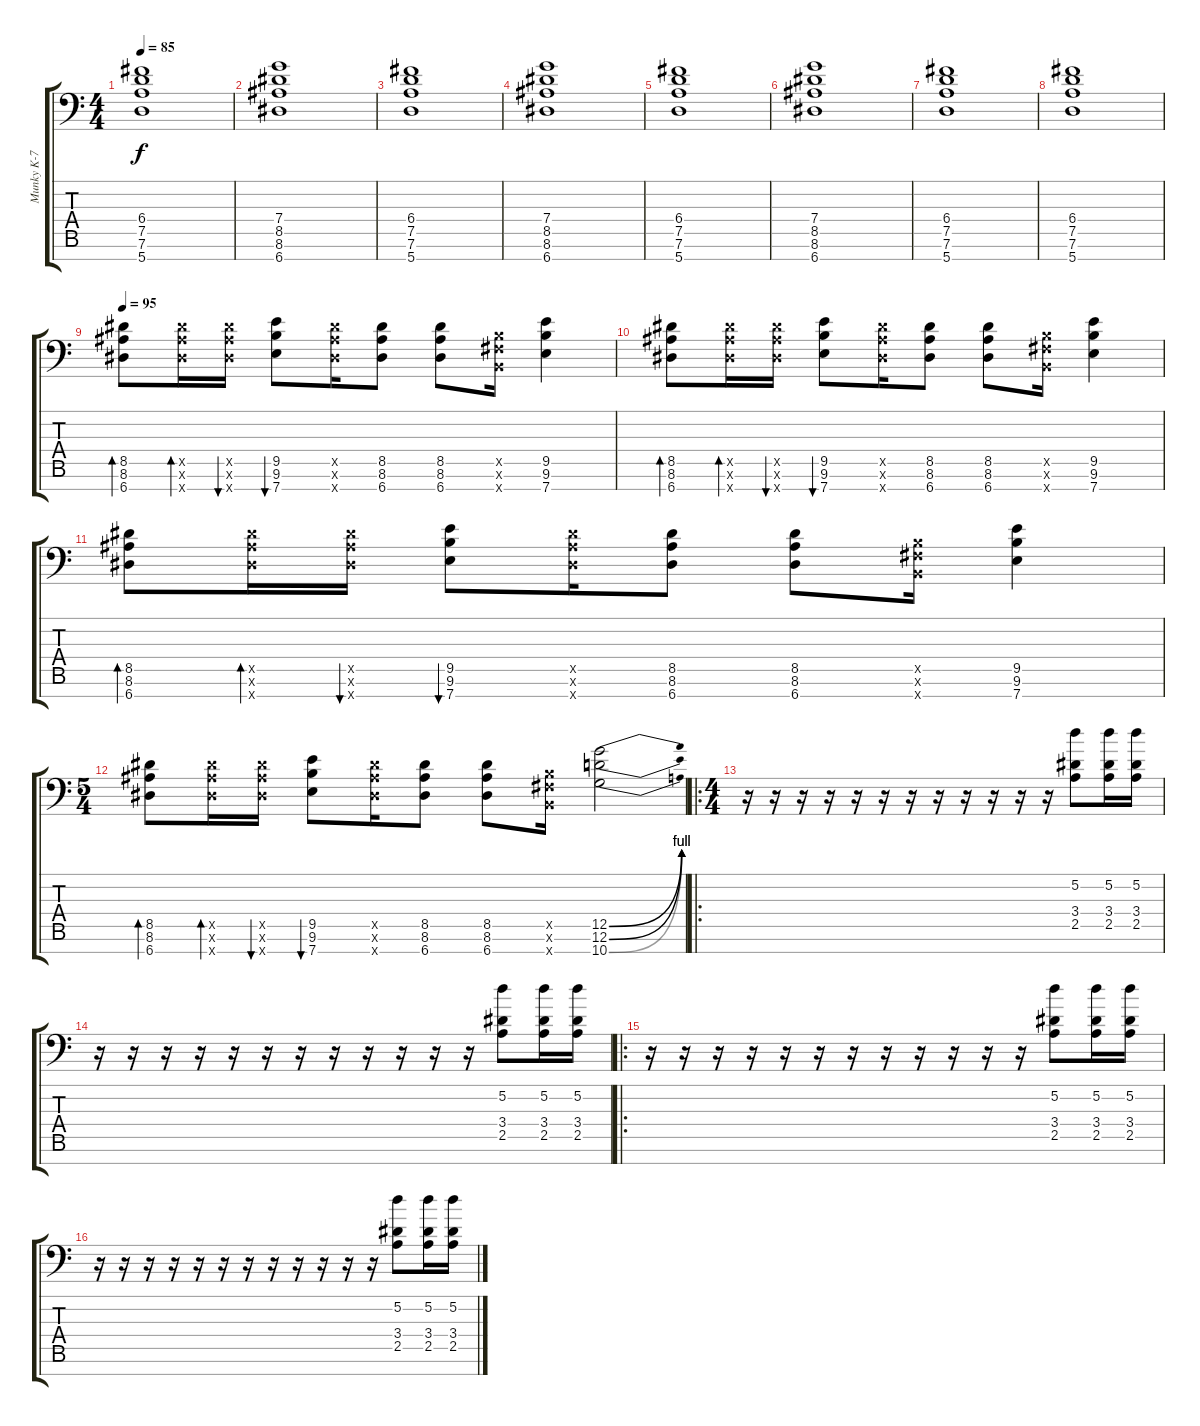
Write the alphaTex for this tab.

\track ("Munky K-7 Double" "Munky K-7 ") {instrument overdrivenguitar}
\staff {score tabs}
\tuning (D4 A3 F3 C3 G2 D2 A1) {hide}
\ts (4 4)
\tempo 85
\clef f4
\ks c
(6.4 7.5 7.6 5.7).1{dy f} |
(7.4 8.5 8.6 6.7).1 |
(6.4 7.5 7.6 5.7).1 |
(7.4 8.5 8.6 6.7).1 |
(6.4 7.5 7.6 5.7).1 |
(7.4 8.5 8.6 6.7).1 |
(6.4 7.5 7.6 5.7).1 |
(6.4 7.5 7.6 5.7).1 |
\tempo 95
(8.5 8.6 6.7).8{bd 60} (8.5{x} 8.6{x} 6.7{x}).16{bd 60} (8.5{x} 8.6{x} 6.7{x}).16{bu 60} (9.5 9.6 7.7).8{bu 60} (8.5{x} 8.6{x} 6.7{x}).16 (8.5 8.6 6.7).8 (8.5 8.6 6.7).8 (4.5{x} 4.6{x} 2.7{x}).16 (9.5 9.6 7.7).4 |
(8.5 8.6 6.7).8{bd 60} (8.5{x} 8.6{x} 6.7{x}).16{bd 60} (8.5{x} 8.6{x} 6.7{x}).16{bu 60} (9.5 9.6 7.7).8{bu 60} (8.5{x} 8.6{x} 6.7{x}).16 (8.5 8.6 6.7).8 (8.5 8.6 6.7).8 (4.5{x} 4.6{x} 2.7{x}).16 (9.5 9.6 7.7).4 |
(8.5 8.6 6.7).8{bd 60} (8.5{x} 8.6{x} 6.7{x}).16{bd 60} (8.5{x} 8.6{x} 6.7{x}).16{bu 60} (9.5 9.6 7.7).8{bu 60} (8.5{x} 8.6{x} 6.7{x}).16 (8.5 8.6 6.7).8 (8.5 8.6 6.7).8 (4.5{x} 4.6{x} 2.7{x}).16 (9.5 9.6 7.7).4 |
\ts (5 4)
(8.5 8.6 6.7).8{bd 60} (8.5{x} 8.6{x} 6.7{x}).16{bd 60} (8.5{x} 8.6{x} 6.7{x}).16{bu 60} (9.5 9.6 7.7).8{bu 60} (8.5{x} 8.6{x} 6.7{x}).16 (8.5 8.6 6.7).8 (8.5 8.6 6.7).8 (4.5{x} 4.6{x} 2.7{x}).16 (12.5{be (bend 0 0 60 4)} 12.6{be (bend 0 0 60 4)} 10.7{be (bend 0 0 60 4)}).2 |
\ro
\ts (4 4)
r.16 r.16 r.16 r.16 r.16 r.16 r.16 r.16 r.16 r.16 r.16 r.16 (5.2 3.4 2.5).8 (5.2 3.4 2.5).16 (5.2 3.4 2.5).16 |
r.16 r.16 r.16 r.16 r.16 r.16 r.16 r.16 r.16 r.16 r.16 r.16 (5.2 3.4 2.5).8 (5.2 3.4 2.5).16 (5.2 3.4 2.5).16 |
\ro
r.16 r.16 r.16 r.16 r.16 r.16 r.16 r.16 r.16 r.16 r.16 r.16 (5.2 3.4 2.5).8 (5.2 3.4 2.5).16 (5.2 3.4 2.5).16 |
r.16 r.16 r.16 r.16 r.16 r.16 r.16 r.16 r.16 r.16 r.16 r.16 (5.2 3.4 2.5).8 (5.2 3.4 2.5).16 (5.2 3.4 2.5).16
